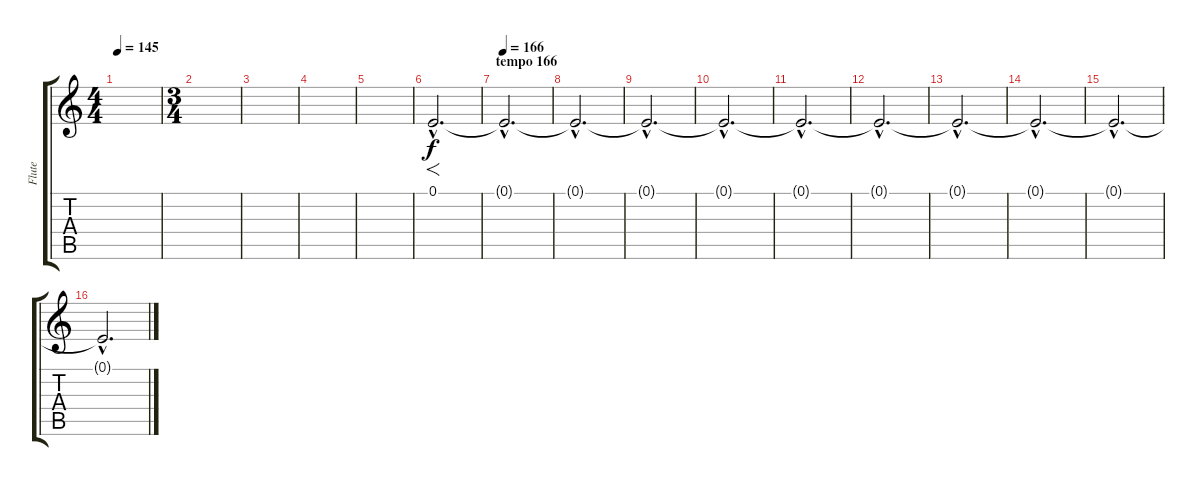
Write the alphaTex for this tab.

\track ("Flute" "Flute") {instrument flute}
\staff {score tabs}
\tuning (E4 B3 G3 D3 A2 E2) {hide}
\ts (4 4)
\tempo 145
\clef g2
\ks c
|
\ts (3 4)
|
|
|
|
0.1{hac}.2{f d} |
\section ("" "tempo 166")
\tempo 166
0.1{hac t}.2{d} |
0.1{hac t}.2{d} |
0.1{hac t}.2{d} |
0.1{hac t}.2{d} |
0.1{hac t}.2{d} |
0.1{hac t}.2{d} |
0.1{hac t}.2{d} |
0.1{hac t}.2{d} |
0.1{hac t}.2{d} |
0.1{hac t}.2{d}
